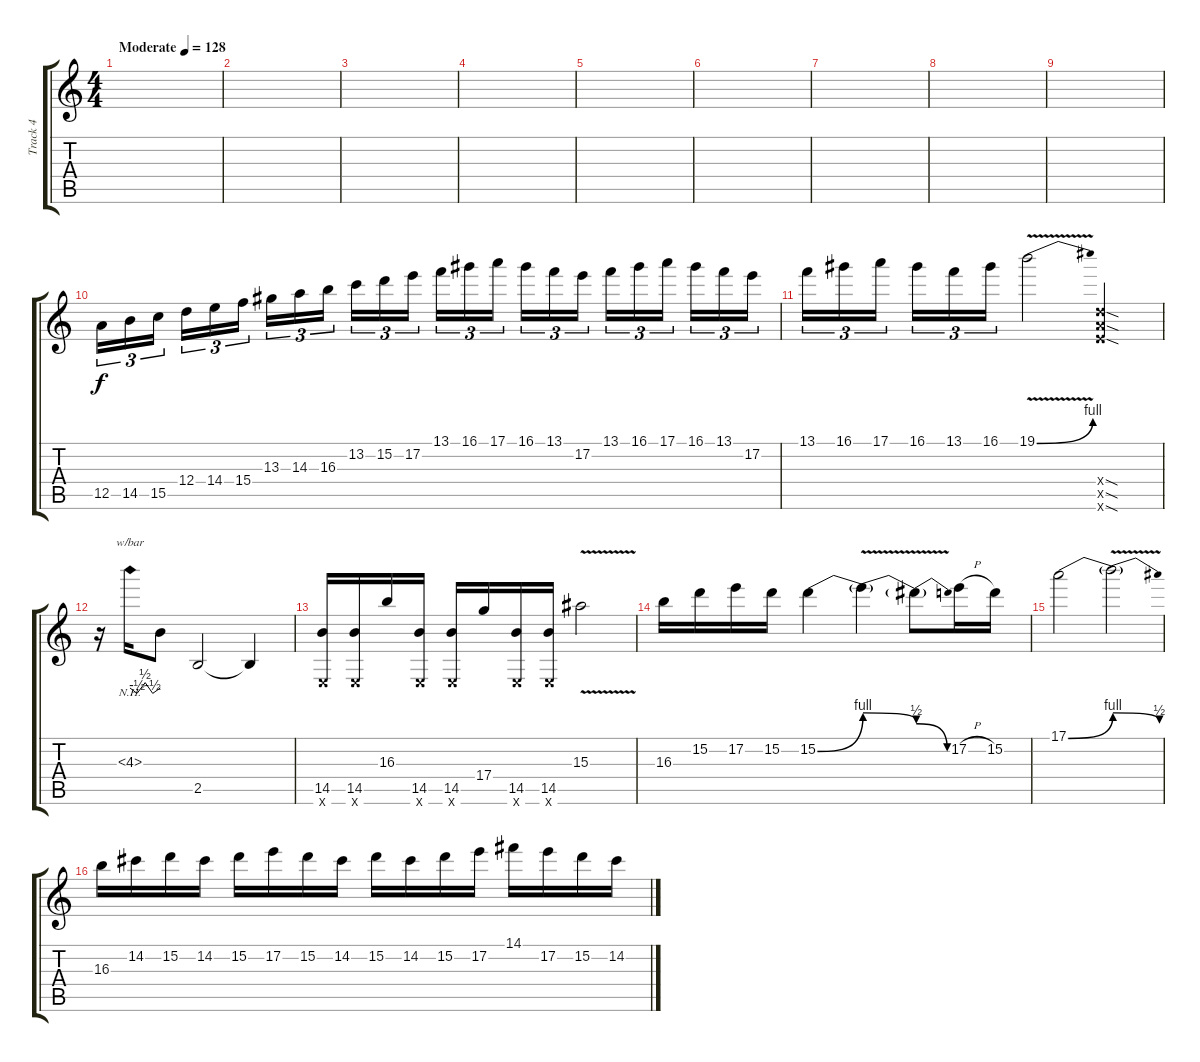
\track ("Track 4" "Track 4") {instrument distortionguitar}
\staff {score tabs}
\tuning (E4 B3 G3 D3 A2 E2) {hide}
\ts (4 4)
\tempo (128 "Moderate")
\clef g2
\ks c
|
|
|
|
|
|
|
|
|
12.5.16{tu (3 2)} 14.5.16{tu (3 2)} 15.5.16{tu (3 2) beam splitsecondary} 12.4.16{tu (3 2)} 14.4.16{tu (3 2)} 15.4.16{tu (3 2)} 13.3.16{tu (3 2)} 14.3.16{tu (3 2)} 16.3.16{tu (3 2) beam splitsecondary} 13.2.16{tu (3 2)} 15.2.16{tu (3 2)} 17.2.16{tu (3 2)} 13.1.16{tu (3 2)} 16.1.16{tu (3 2)} 17.1.16{tu (3 2) beam splitsecondary} 16.1.16{tu (3 2)} 13.1.16{tu (3 2)} 17.2.16{tu (3 2)} 13.1.16{tu (3 2)} 16.1.16{tu (3 2)} 17.1.16{tu (3 2) beam splitsecondary} 16.1.16{tu (3 2)} 13.1.16{tu (3 2)} 17.2.16{tu (3 2)} |
13.1.16{tu (3 2)} 16.1.16{tu (3 2)} 17.1.16{tu (3 2) beam splitsecondary} 16.1.16{tu (3 2)} 13.1.16{tu (3 2)} 16.1.16{tu (3 2)} 19.1{be (bend 0 0 60 4) v}.2 (12.4{sod x} 12.5{sod x} 12.6{sod x}).4 |
r.16 4.3{nh}.16{tbe (custom default 0 0 14 -2 30 2 45 -2 60 0)} 4.3{t}.8 2.5.2 2.5{t}.4 |
(14.5 0.6{x}).16 (14.5 0.6{x}).16 16.3.16 (14.5 0.6{x}).16 (14.5 0.6{x}).16 17.4.16 (14.5 0.6{x}).16 (14.5 0.6{x}).16 15.3{v}.2 |
16.3.16 15.2.16 17.2.16 15.2.16 15.2{be (bend 0 0 60 4)}.4 15.2{be (release 0 4 60 2) v t}.4 15.2{be (release 0 2 60 0) t}.8 17.2{h}.16 15.2.16 |
17.1{be (bend 0 0 60 4)}.2 17.1{be (release 0 4 60 2) v t}.2 |
16.3.16 14.2.16 15.2.16 14.2.16 15.2.16 17.2.16 15.2.16 14.2.16 15.2.16 14.2.16 15.2.16 17.2.16 14.1.16 17.2.16 15.2.16 14.2.16
